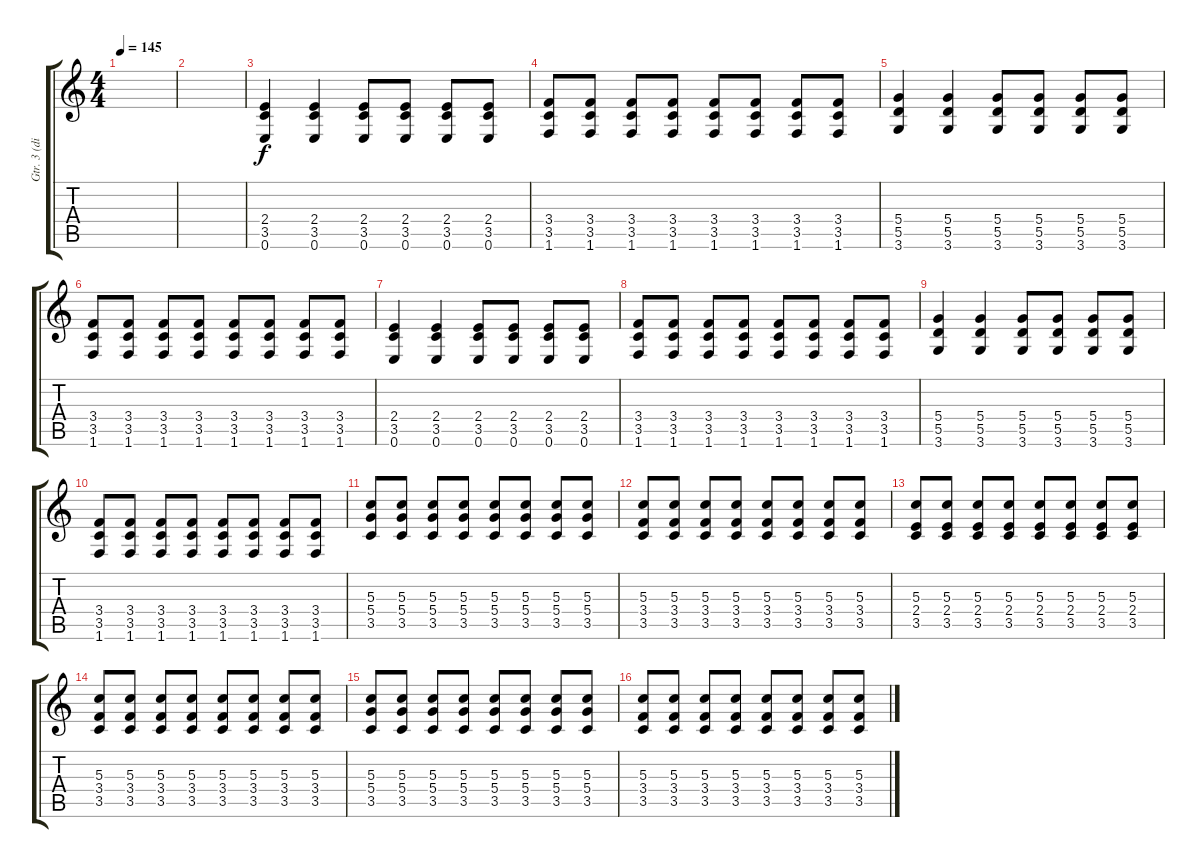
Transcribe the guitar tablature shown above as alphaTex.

\track ("Gtr. 3 (dist.)" "Gtr. 3 (di") {instrument overdrivenguitar}
\staff {score tabs}
\tuning (E4 B3 G3 D3 A2 E2) {hide}
\ts (4 4)
\tempo 145
\clef g2
\ks c
|
|
(2.4 3.5 0.6).4 (2.4 3.5 0.6).4 (2.4 3.5 0.6).8 (2.4 3.5 0.6).8 (2.4 3.5 0.6).8 (2.4 3.5 0.6).8 |
(3.4 3.5 1.6).8 (3.4 3.5 1.6).8 (3.4 3.5 1.6).8 (3.4 3.5 1.6).8 (3.4 3.5 1.6).8 (3.4 3.5 1.6).8 (3.4 3.5 1.6).8 (3.4 3.5 1.6).8 |
(5.4 5.5 3.6).4 (5.4 5.5 3.6).4 (5.4 5.5 3.6).8 (5.4 5.5 3.6).8 (5.4 5.5 3.6).8 (5.4 5.5 3.6).8 |
(3.4 3.5 1.6).8 (3.4 3.5 1.6).8 (3.4 3.5 1.6).8 (3.4 3.5 1.6).8 (3.4 3.5 1.6).8 (3.4 3.5 1.6).8 (3.4 3.5 1.6).8 (3.4 3.5 1.6).8 |
(2.4 3.5 0.6).4 (2.4 3.5 0.6).4 (2.4 3.5 0.6).8 (2.4 3.5 0.6).8 (2.4 3.5 0.6).8 (2.4 3.5 0.6).8 |
(3.4 3.5 1.6).8 (3.4 3.5 1.6).8 (3.4 3.5 1.6).8 (3.4 3.5 1.6).8 (3.4 3.5 1.6).8 (3.4 3.5 1.6).8 (3.4 3.5 1.6).8 (3.4 3.5 1.6).8 |
(5.4 5.5 3.6).4 (5.4 5.5 3.6).4 (5.4 5.5 3.6).8 (5.4 5.5 3.6).8 (5.4 5.5 3.6).8 (5.4 5.5 3.6).8 |
(3.4 3.5 1.6).8 (3.4 3.5 1.6).8 (3.4 3.5 1.6).8 (3.4 3.5 1.6).8 (3.4 3.5 1.6).8 (3.4 3.5 1.6).8 (3.4 3.5 1.6).8 (3.4 3.5 1.6).8 |
(5.3 5.4 3.5).8 (5.3 5.4 3.5).8 (5.3 5.4 3.5).8 (5.3 5.4 3.5).8 (5.3 5.4 3.5).8 (5.3 5.4 3.5).8 (5.3 5.4 3.5).8 (5.3 5.4 3.5).8 |
(5.3 3.4 3.5).8 (5.3 3.4 3.5).8 (5.3 3.4 3.5).8 (5.3 3.4 3.5).8 (5.3 3.4 3.5).8 (5.3 3.4 3.5).8 (5.3 3.4 3.5).8 (5.3 3.4 3.5).8 |
(5.3 2.4 3.5).8 (5.3 2.4 3.5).8 (5.3 2.4 3.5).8 (5.3 2.4 3.5).8 (5.3 2.4 3.5).8 (5.3 2.4 3.5).8 (5.3 2.4 3.5).8 (5.3 2.4 3.5).8 |
(5.3 3.4 3.5).8 (5.3 3.4 3.5).8 (5.3 3.4 3.5).8 (5.3 3.4 3.5).8 (5.3 3.4 3.5).8 (5.3 3.4 3.5).8 (5.3 3.4 3.5).8 (5.3 3.4 3.5).8 |
(5.3 5.4 3.5).8 (5.3 5.4 3.5).8 (5.3 5.4 3.5).8 (5.3 5.4 3.5).8 (5.3 5.4 3.5).8 (5.3 5.4 3.5).8 (5.3 5.4 3.5).8 (5.3 5.4 3.5).8 |
(5.3 3.4 3.5).8 (5.3 3.4 3.5).8 (5.3 3.4 3.5).8 (5.3 3.4 3.5).8 (5.3 3.4 3.5).8 (5.3 3.4 3.5).8 (5.3 3.4 3.5).8 (5.3 3.4 3.5).8
